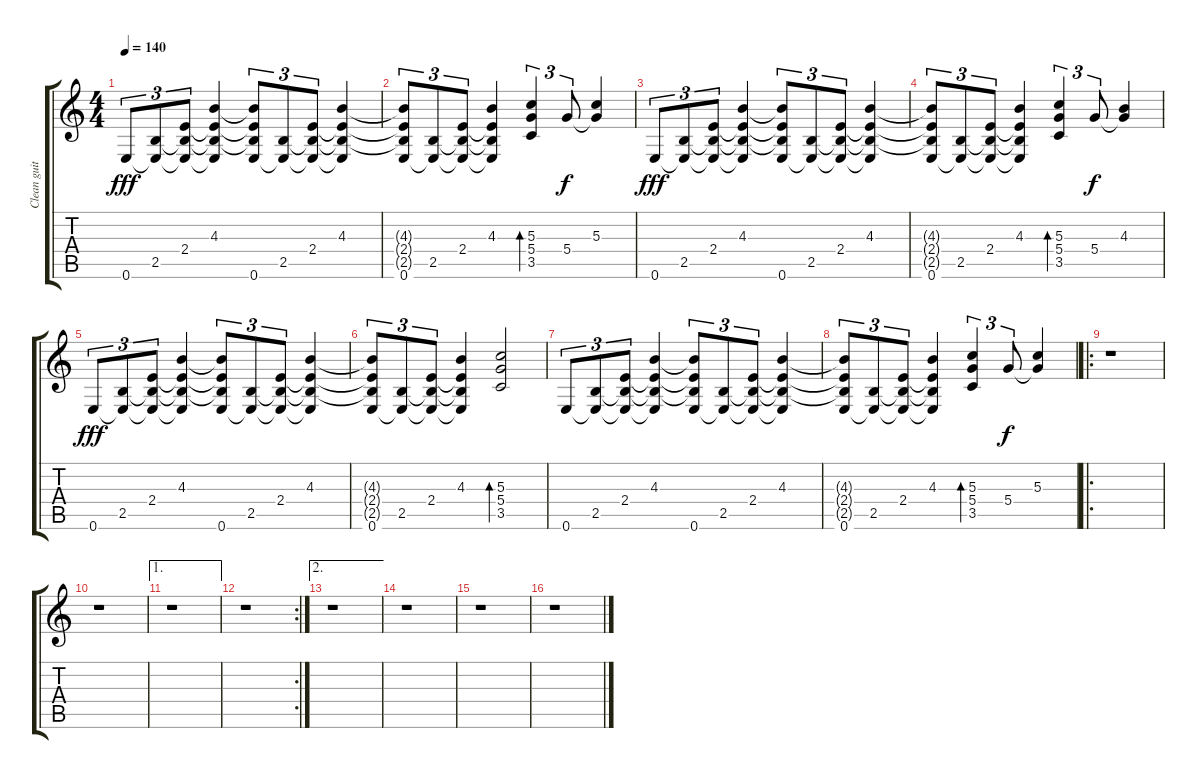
\track ("Clean guitar 2" "Clean guit") {instrument electricguitarclean}
\staff {score tabs}
\tuning (E4 B3 G3 D3 A2 E2) {hide}
\ts (4 4)
\tempo 140
\clef g2
\ks c
0.6.8{tu (3 2) dy fff} (2.5 0.6{t}).8{tu (3 2)} (2.4 2.5{t} 0.6{t}).8{tu (3 2)} (4.3 2.4{t} 2.5{t} 0.6{t}).4 (4.3{t} 2.4{t} 2.5{t} 0.6).8{tu (3 2)} (2.5 0.6{t}).8{tu (3 2)} (2.4 2.5{t} 0.6{t}).8{tu (3 2)} (4.3 2.4{t} 2.5{t} 0.6{t}).4 |
(4.3{t} 2.4{t} 2.5{t} 0.6).8{tu (3 2)} (2.5 0.6{t}).8{tu (3 2)} (2.4 2.5{t} 0.6{t}).8{tu (3 2)} (4.3 2.4{t} 2.5{t} 0.6{t}).4 (5.3 5.4 3.5).4{tu (3 2) bd 120} 5.4.8{tu (3 2) dy f} (5.3 5.4{t}).4 |
0.6.8{tu (3 2) dy fff} (2.5 0.6{t}).8{tu (3 2)} (2.4 2.5{t} 0.6{t}).8{tu (3 2)} (4.3 2.4{t} 2.5{t} 0.6{t}).4 (4.3{t} 2.4{t} 2.5{t} 0.6).8{tu (3 2)} (2.5 0.6{t}).8{tu (3 2)} (2.4 2.5{t} 0.6{t}).8{tu (3 2)} (4.3 2.4{t} 2.5{t} 0.6{t}).4 |
(4.3{t} 2.4{t} 2.5{t} 0.6).8{tu (3 2)} (2.5 0.6{t}).8{tu (3 2)} (2.4 2.5{t} 0.6{t}).8{tu (3 2)} (4.3 2.4{t} 2.5{t} 0.6{t}).4 (5.3 5.4 3.5).4{tu (3 2) bd 120} 5.4.8{tu (3 2) dy f} (4.3 5.4{t}).4 |
0.6.8{tu (3 2) dy fff} (2.5 0.6{t}).8{tu (3 2)} (2.4 2.5{t} 0.6{t}).8{tu (3 2)} (4.3 2.4{t} 2.5{t} 0.6{t}).4 (4.3{t} 2.4{t} 2.5{t} 0.6).8{tu (3 2)} (2.5 0.6{t}).8{tu (3 2)} (2.4 2.5{t} 0.6{t}).8{tu (3 2)} (4.3 2.4{t} 2.5{t} 0.6{t}).4 |
(4.3{t} 2.4{t} 2.5{t} 0.6).8{tu (3 2)} (2.5 0.6{t}).8{tu (3 2)} (2.4 2.5{t} 0.6{t}).8{tu (3 2)} (4.3 2.4{t} 2.5{t} 0.6{t}).4 (5.3 5.4 3.5).2{bd 120} |
0.6.8{tu (3 2)} (2.5 0.6{t}).8{tu (3 2)} (2.4 2.5{t} 0.6{t}).8{tu (3 2)} (4.3 2.4{t} 2.5{t} 0.6{t}).4 (4.3{t} 2.4{t} 2.5{t} 0.6).8{tu (3 2)} (2.5 0.6{t}).8{tu (3 2)} (2.4 2.5{t} 0.6{t}).8{tu (3 2)} (4.3 2.4{t} 2.5{t} 0.6{t}).4 |
(4.3{t} 2.4{t} 2.5{t} 0.6).8{tu (3 2)} (2.5 0.6{t}).8{tu (3 2)} (2.4 2.5{t} 0.6{t}).8{tu (3 2)} (4.3 2.4{t} 2.5{t} 0.6{t}).4 (5.3 5.4 3.5).4{tu (3 2) bd 120} 5.4.8{tu (3 2) dy f} (5.3 5.4{t}).4 |
\ro
r.1 |
r.1 |
\ae 1
r.1 |
\rc 2
r.1 |
\ae 2
r.1 |
r.1 |
r.1 |
r.1
